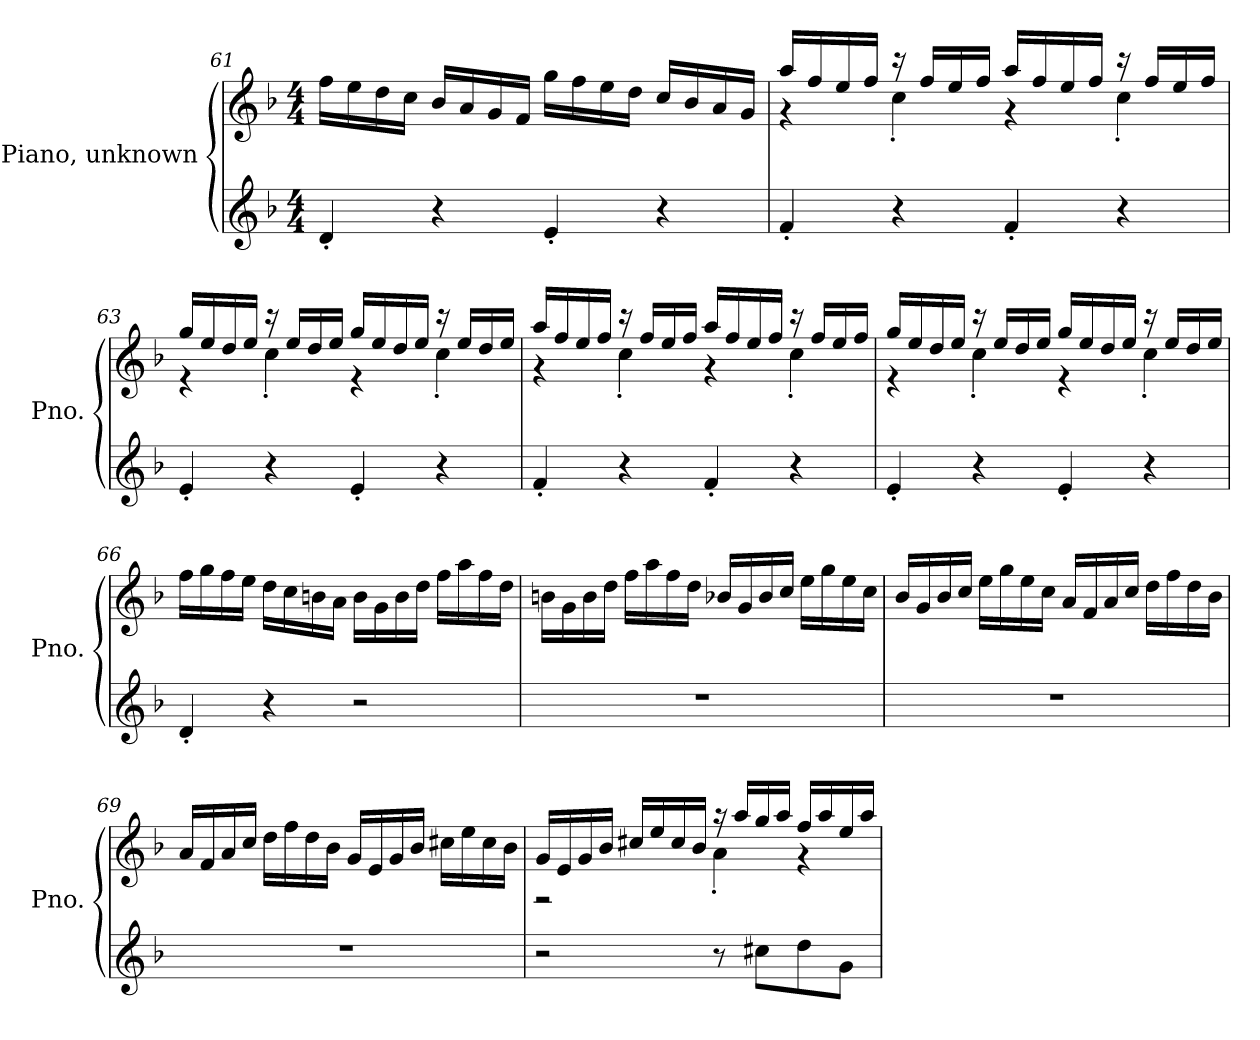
**kern	**kern
*part1	*part1
*staff2	*staff1
*I"Piano, unknown	*
*I'Pno.	*
*clefG2	*clefG2
*k[b-]	*k[b-]
*M4/4	*M4/4
=61	=61
4d'/	16ff\LL
.	16ee\
.	16dd\
.	16cc\JJ
4r	16b-/LL
.	16a/
.	16g/
.	16f/JJ
4e'/	16gg\LL
.	16ff\
.	16ee\
.	16dd\JJ
4r	16cc/LL
.	16b-/
.	16a/
.	16g/JJ
!!LO:LB:g=z
=62	=62
*	*^
4f'/	16aa/LL	4r
.	16ff/	.
.	16ee/	.
.	16ff/JJ	.
4r	16r	4cc'\
.	16ff/LL	.
.	16ee/	.
.	16ff/JJ	.
4f'/	16aa/LL	4r
.	16ff/	.
.	16ee/	.
.	16ff/JJ	.
4r	16r	4cc'\
.	16ff/LL	.
.	16ee/	.
.	16ff/JJ	.
=63	=63	=63
4e'/	16gg/LL	4r
.	16ee/	.
.	16dd/	.
.	16ee/JJ	.
4r	16r	4cc'\
.	16ee/LL	.
.	16dd/	.
.	16ee/JJ	.
4e'/	16gg/LL	4r
.	16ee/	.
.	16dd/	.
.	16ee/JJ	.
4r	16r	4cc'\
.	16ee/LL	.
.	16dd/	.
.	16ee/JJ	.
!!LO:LB:g=z	!!
=64	=64	=64
4f'/	16aa/LL	4r
.	16ff/	.
.	16ee/	.
.	16ff/JJ	.
4r	16r	4cc'\
.	16ff/LL	.
.	16ee/	.
.	16ff/JJ	.
4f'/	16aa/LL	4r
.	16ff/	.
.	16ee/	.
.	16ff/JJ	.
4r	16r	4cc'\
.	16ff/LL	.
.	16ee/	.
.	16ff/JJ	.
=65	=65	=65
4e'/	16gg/LL	4r
.	16ee/	.
.	16dd/	.
.	16ee/JJ	.
4r	16r	4cc'\
.	16ee/LL	.
.	16dd/	.
.	16ee/JJ	.
4e'/	16gg/LL	4r
.	16ee/	.
.	16dd/	.
.	16ee/JJ	.
4r	16r	4cc'\
.	16ee/LL	.
.	16dd/	.
.	16ee/JJ	.
*	*v	*v
!!LO:LB:g=z
=66	=66
4d'/	16ff\LL
.	16gg\
.	16ff\
.	16ee\JJ
4r	16dd\LL
.	16cc\
.	16bn\
.	16a\JJ
2r	16b\LL
.	16g\
.	16b\
.	16dd\JJ
.	16ff\LL
.	16aa\
.	16ff\
.	16dd\JJ
=67	=67
1r	16bn\LL
.	16g\
.	16b\
.	16dd\JJ
.	16ff\LL
.	16aa\
.	16ff\
.	16dd\JJ
.	16b-X/LL
.	16g/
.	16b-/
.	16cc/JJ
.	16ee\LL
.	16gg\
.	16ee\
.	16cc\JJ
!!LO:LB:g=z
=68	=68
1r	16b-/LL
.	16g/
.	16b-/
.	16cc/JJ
.	16ee\LL
.	16gg\
.	16ee\
.	16cc\JJ
.	16a/LL
.	16f/
.	16a/
.	16cc/JJ
.	16dd\LL
.	16ff\
.	16dd\
.	16b-\JJ
=69	=69
1r	16a/LL
.	16f/
.	16a/
.	16cc/JJ
.	16dd\LL
.	16ff\
.	16dd\
.	16b-\JJ
.	16g/LL
.	16e/
.	16g/
.	16b-/JJ
.	16cc#X\LL
.	16ee\
.	16cc#\
.	16b-\JJ
!!LO:LB:g=z
=70	=70
*	*^
2r	16g/LL	2r
.	16e/	.
.	16g/	.
.	16b-/JJ	.
.	16cc#X/LL	.
.	16ee/	.
.	16cc#/	.
.	16b-/JJ	.
8r	16r	4a'\
.	16aa/LL	.
8cc#X\L	16gg/	.
.	16aa/JJ	.
8dd\	16ff/LL	4r
.	16aa/	.
8g\J	16ee/	.
.	16aa/JJ	.
*	*v	*v
=	=
*-	*-
